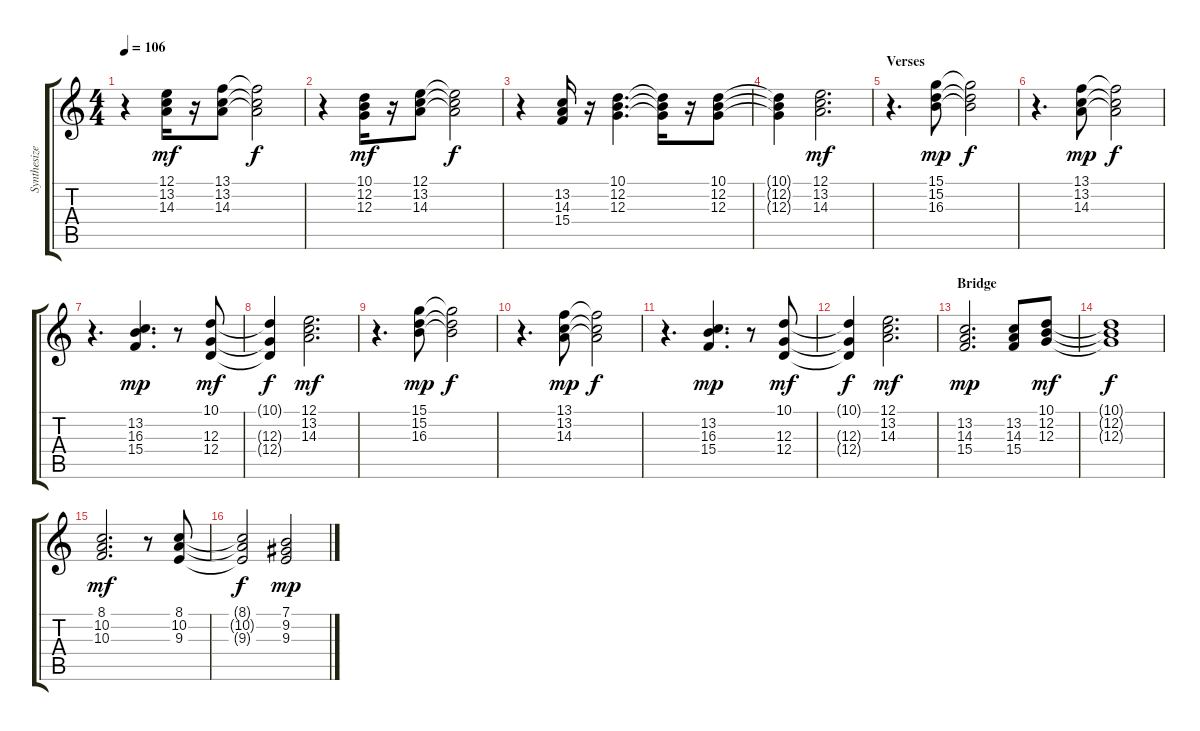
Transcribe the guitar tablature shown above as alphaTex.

\track ("Synthesizer II" "Synthesize") {instrument synthstrings1}
\staff {score tabs}
\tuning (E4 B3 G3 D3 A2 E2) {hide}
\ts (4 4)
\tempo 106
\clef g2
\ks c
r.4{dy mf} (12.1 13.2 14.3).16 r.16 (13.1 13.2 14.3).8 (13.1{t} 13.2{t} 14.3{t}).2{dy f} |
r.4 (10.1 12.2 12.3).16{dy mf} r.16 (12.1 13.2 14.3).8 (12.1{t} 13.2{t} 14.3{t}).2{dy f} |
r.4 (13.2 14.3 15.4).16 r.16 (10.1 12.2 12.3).4{d} (10.1{t} 12.2{t} 12.3{t}).16 r.16 (10.1 12.2 12.3).8 |
(10.1{t} 12.2{t} 12.3{t}).4 (12.1 13.2 14.3).2{d dy mf} |
\section ("" "Verses")
r.4{d} (15.1 15.2 16.3).8{dy mp} (15.1{t} 15.2{t} 16.3{t}).2{dy f} |
r.4{d} (13.1 13.2 14.3).8{dy mp} (13.1{t} 13.2{t} 14.3{t}).2{dy f} |
r.4{d} (13.2 16.3 15.4).4{d dy mp} r.8 (10.1 12.3 12.4).8{dy mf} |
(10.1{t} 12.3{t} 12.4{t}).4{dy f} (12.1 13.2 14.3).2{d dy mf} |
r.4{d} (15.1 15.2 16.3).8{dy mp} (15.1{t} 15.2{t} 16.3{t}).2{dy f} |
r.4{d} (13.1 13.2 14.3).8{dy mp} (13.1{t} 13.2{t} 14.3{t}).2{dy f} |
r.4{d} (13.2 16.3 15.4).4{d dy mp} r.8 (10.1 12.3 12.4).8{dy mf} |
(10.1{t} 12.3{t} 12.4{t}).4{dy f} (12.1 13.2 14.3).2{d dy mf} |
\section ("" "Bridge")
(13.2 14.3 15.4).2{d dy mp} (13.2 14.3 15.4).8 (10.1 12.2 12.3).8{dy mf} |
(10.1{t} 12.2{t} 12.3{t}).1{dy f} |
(8.1 10.2 10.3).2{d dy mf} r.8 (8.1 10.2 9.3).8 |
(8.1{t} 10.2{t} 9.3{t}).2{dy f} (7.1 9.2 9.3).2{dy mp}
